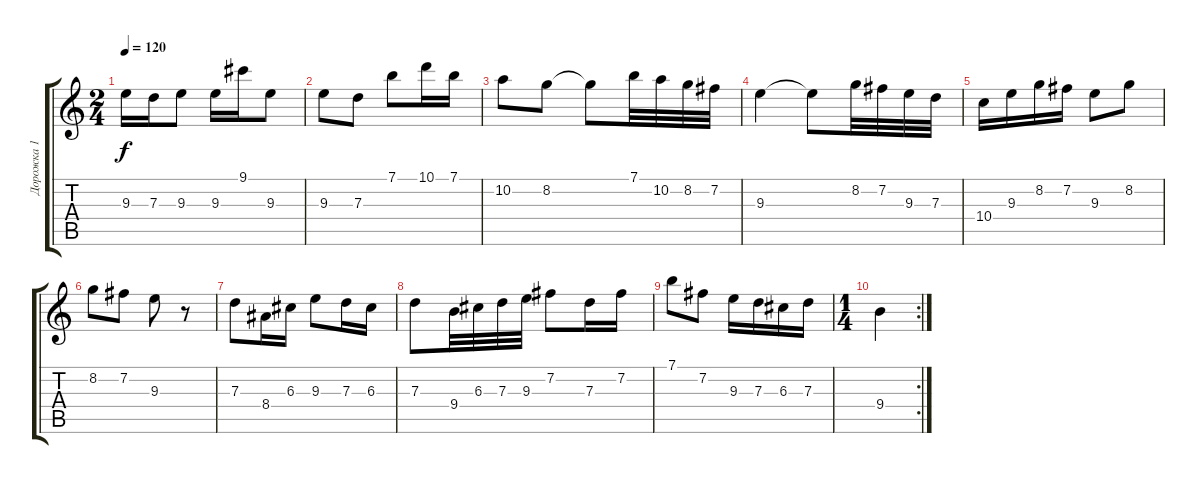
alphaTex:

\track ("Дорожка 1" "Дорожка 1") {instrument acousticguitarnylon}
\staff {score tabs}
\tuning (E4 B3 G3 D3 A2 E2) {hide}
\ts (2 4)
\tempo 120
\clef g2
\ks c
9.3.16{dy f} 7.3.16 9.3.8 9.3.16 9.1.16 9.3.8 |
9.3.8 7.3.8 7.1.8 10.1.16 7.1.16 |
10.2.8 8.2.8 8.2{t}.8 7.1.32 10.2.32 8.2.32 7.2.32 |
9.3.4 9.3{t}.8 8.2.32 7.2.32 9.3.32 7.3.32 |
10.4.16 9.3.16 8.2.16 7.2.16 9.3.8 8.2.8 |
8.2.8 7.2.8 9.3.8 r.8 |
7.3.8 8.4.16 6.3.16 9.3.8 7.3.16 6.3.16 |
7.3.8 9.4.32 6.3.32 7.3.32 9.3.32 7.2.8 7.3.16 7.2.16 |
7.1.8 7.2.8 9.3.16 7.3.16 6.3.16 7.3.16 |
\rc 2
\ts (1 4)
9.4.4
